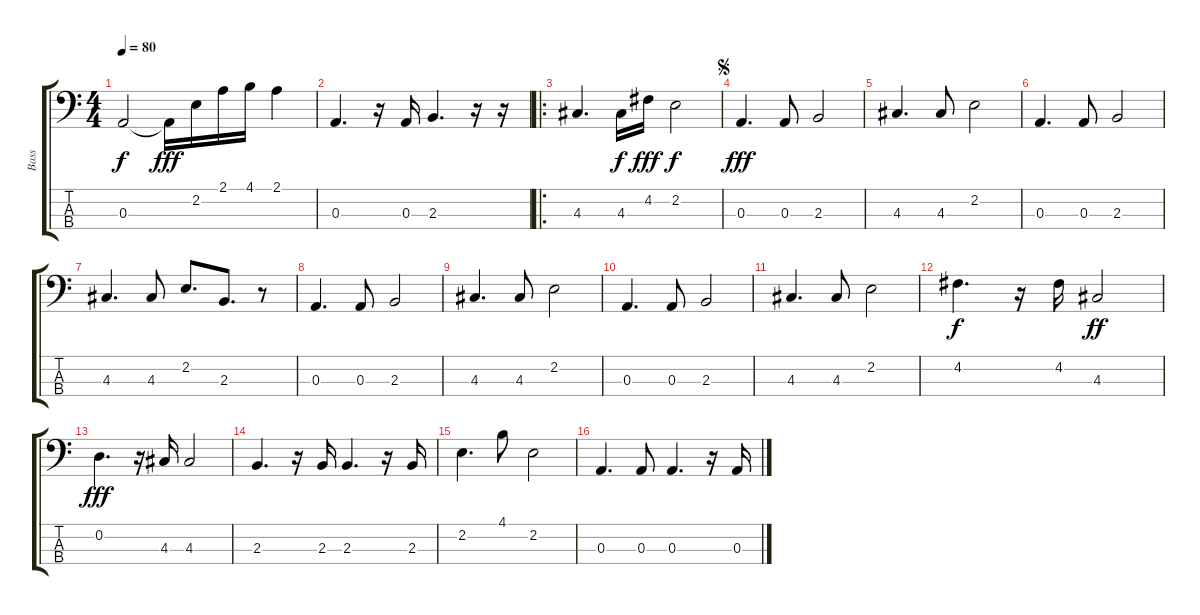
\track ("Bass" "Bass") {instrument electricbassfinger}
\staff {score tabs}
\tuning (G2 D2 A1 E1) {hide}
\ts (4 4)
\tempo 80
\clef f4
\ks c
0.3.2{dy f instrument electricbassfinger} 0.3{t}.16{dy fff} 2.2.16 2.1.16 4.1.16 2.1.4 |
0.3.4{d} r.16 0.3.16 2.3.4{d} r.16 r.16 |
\ro
4.3.4{d} 4.3.16{dy f} 4.2.16{dy fff} 2.2.2{dy f} |
\jump segno
0.3.4{d dy fff} 0.3.8 2.3.2 |
4.3.4{d} 4.3.8 2.2.2 |
0.3.4{d} 0.3.8 2.3.2 |
4.3.4{d} 4.3.8 2.2.8{d} 2.3.8{d} r.8 |
0.3.4{d} 0.3.8 2.3.2 |
4.3.4{d} 4.3.8 2.2.2 |
0.3.4{d} 0.3.8 2.3.2 |
4.3.4{d} 4.3.8 2.2.2 |
4.2.4{d dy f} r.16 4.2.16 4.3.2{dy ff} |
0.2.4{d dy fff} r.16 4.3.16 4.3.2 |
2.3.4{d} r.16 2.3.16 2.3.4{d} r.16 2.3.16 |
2.2.4{d} 4.1.8 2.2.2 |
0.3.4{d} 0.3.8 0.3.4{d} r.16 0.3.16
